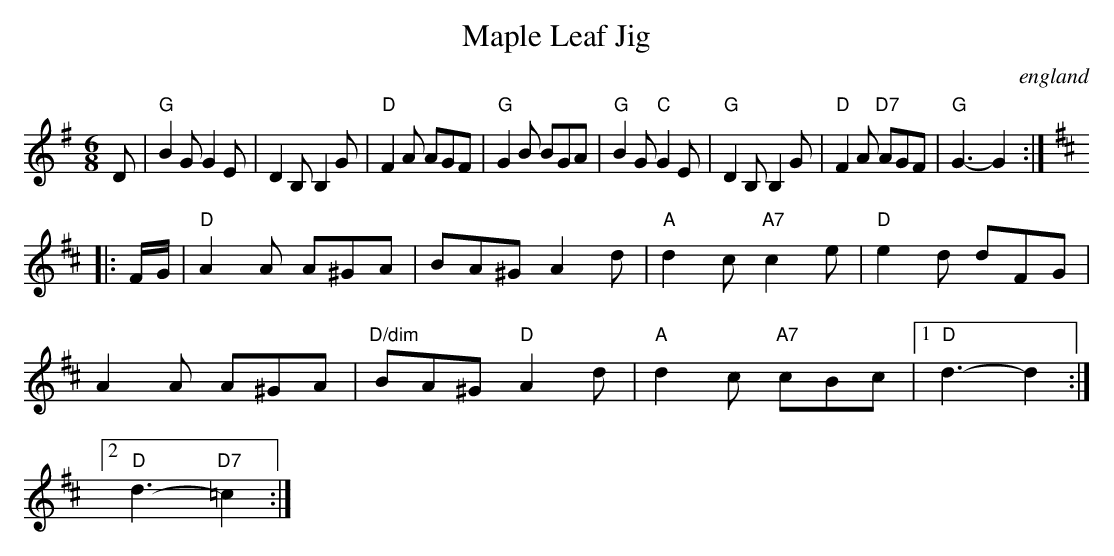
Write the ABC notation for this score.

X:1
T:Maple Leaf Jig
O:england
M:6/8
K:G
D|"G"B2G G2E|D2B, B,2G|"D"F2A AGF|"G"G2B BGA|"G"B2G "C"G2E|"G"D2B, B,2G|\
"D"F2A "D7"AGF|"G"G3 -G2::
K:D
F/2G/2|"D"A2A A^GA|BA^G A2d|"A"d2c "A7"c2e|"D"e2d dFG|
A2A A^GA|"D/dim"BA^G "D"A2d|"A"d2c "A7"cBc| [1"D"d3 -d2:|
[2"D"d3 -"D7"=c2:|
